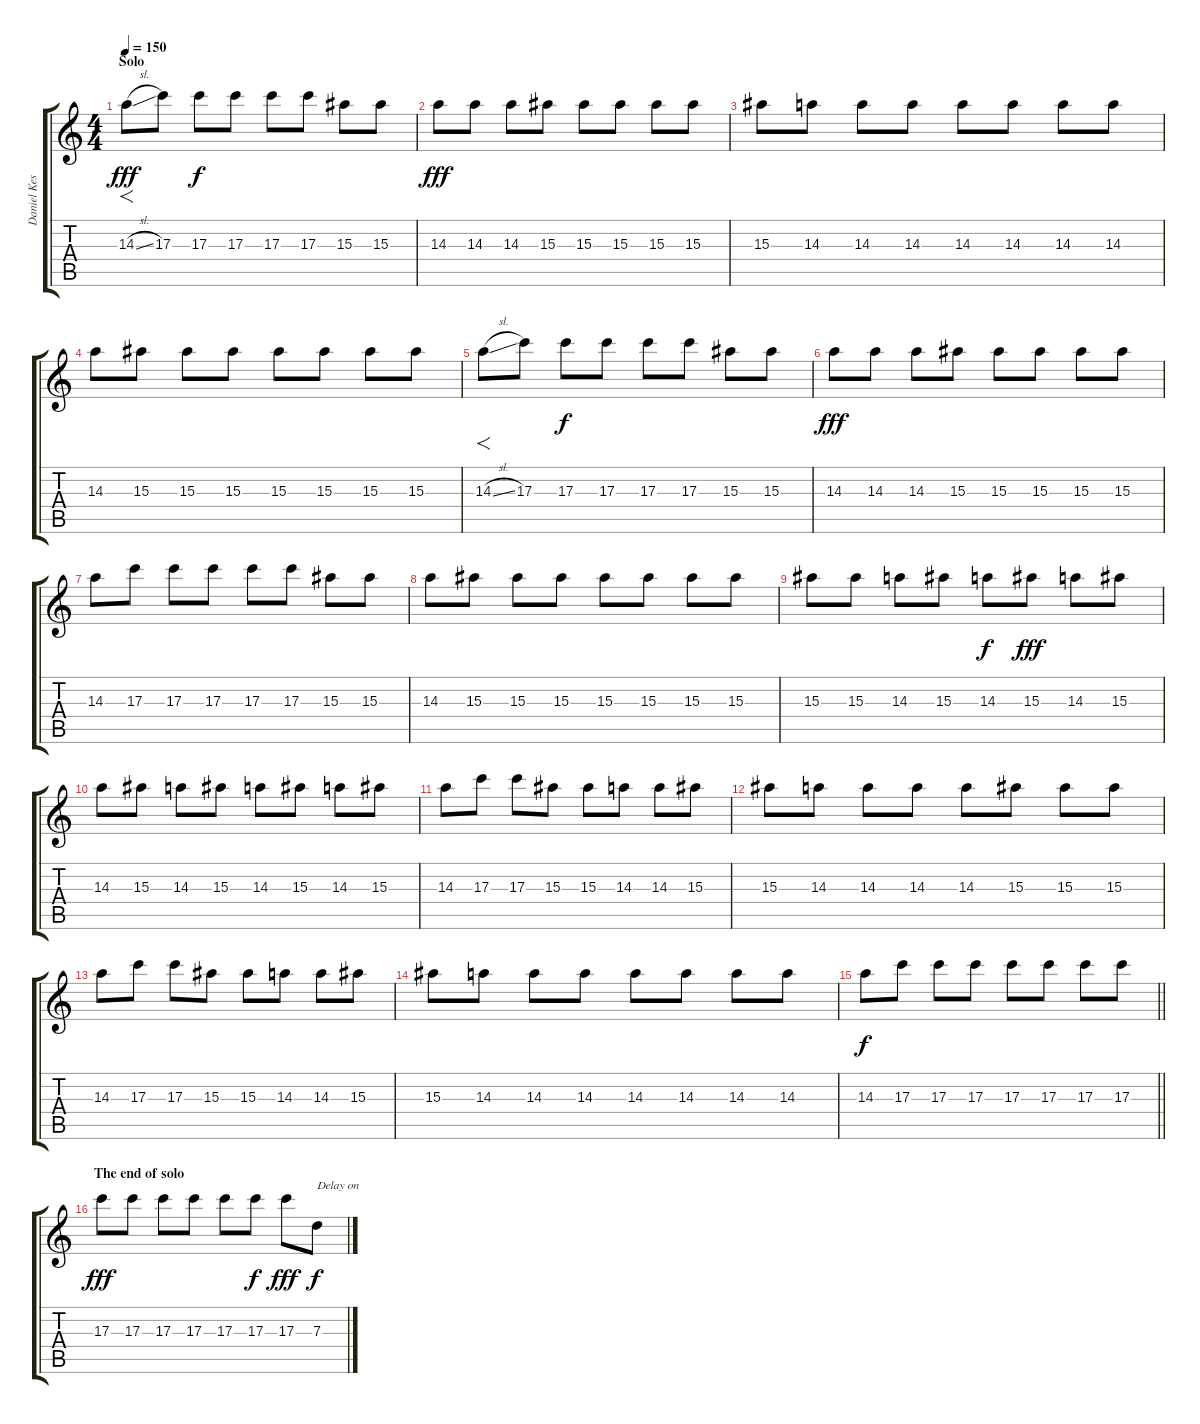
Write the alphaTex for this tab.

\track ("Daniel Kessler" "Daniel Kes") {instrument electricguitarclean}
\staff {score tabs}
\tuning (E4 B3 G3 D3 A2 E2) {hide}
\ts (4 4)
\section ("" "Solo")
\tempo 150
\clef g2
\ks c
14.3{sl}.8{f dy fff} 17.3.8 17.3.8{dy f} 17.3.8 17.3.8 17.3.8 15.3.8 15.3.8 |
14.3.8{dy fff} 14.3.8 14.3.8 15.3.8 15.3.8 15.3.8 15.3.8 15.3.8 |
15.3.8 14.3.8 14.3.8 14.3.8 14.3.8 14.3.8 14.3.8 14.3.8 |
14.3.8 15.3.8 15.3.8 15.3.8 15.3.8 15.3.8 15.3.8 15.3.8 |
14.3{sl}.8{f} 17.3.8 17.3.8{dy f} 17.3.8 17.3.8 17.3.8 15.3.8 15.3.8 |
14.3.8{dy fff} 14.3.8 14.3.8 15.3.8 15.3.8 15.3.8 15.3.8 15.3.8 |
14.3.8 17.3.8 17.3.8 17.3.8 17.3.8 17.3.8 15.3.8 15.3.8 |
14.3.8 15.3.8 15.3.8 15.3.8 15.3.8 15.3.8 15.3.8 15.3.8 |
15.3.8 15.3.8 14.3.8 15.3.8 14.3.8{dy f} 15.3.8{dy fff} 14.3.8 15.3.8 |
14.3.8 15.3.8 14.3.8 15.3.8 14.3.8 15.3.8 14.3.8 15.3.8 |
14.3.8 17.3.8 17.3.8 15.3.8 15.3.8 14.3.8 14.3.8 15.3.8 |
15.3.8 14.3.8 14.3.8 14.3.8 14.3.8 15.3.8 15.3.8 15.3.8 |
14.3.8 17.3.8 17.3.8 15.3.8 15.3.8 14.3.8 14.3.8 15.3.8 |
15.3.8 14.3.8 14.3.8 14.3.8 14.3.8 14.3.8 14.3.8 14.3.8 |
\barLineRight lightlight
14.3.8{dy f} 17.3.8 17.3.8 17.3.8 17.3.8 17.3.8 17.3.8 17.3.8 |
\section ("" "The end of solo")
17.3.8{dy fff} 17.3.8 17.3.8 17.3.8 17.3.8 17.3.8{dy f} 17.3.8{dy fff} 7.3.8{txt "Delay on" dy f}
